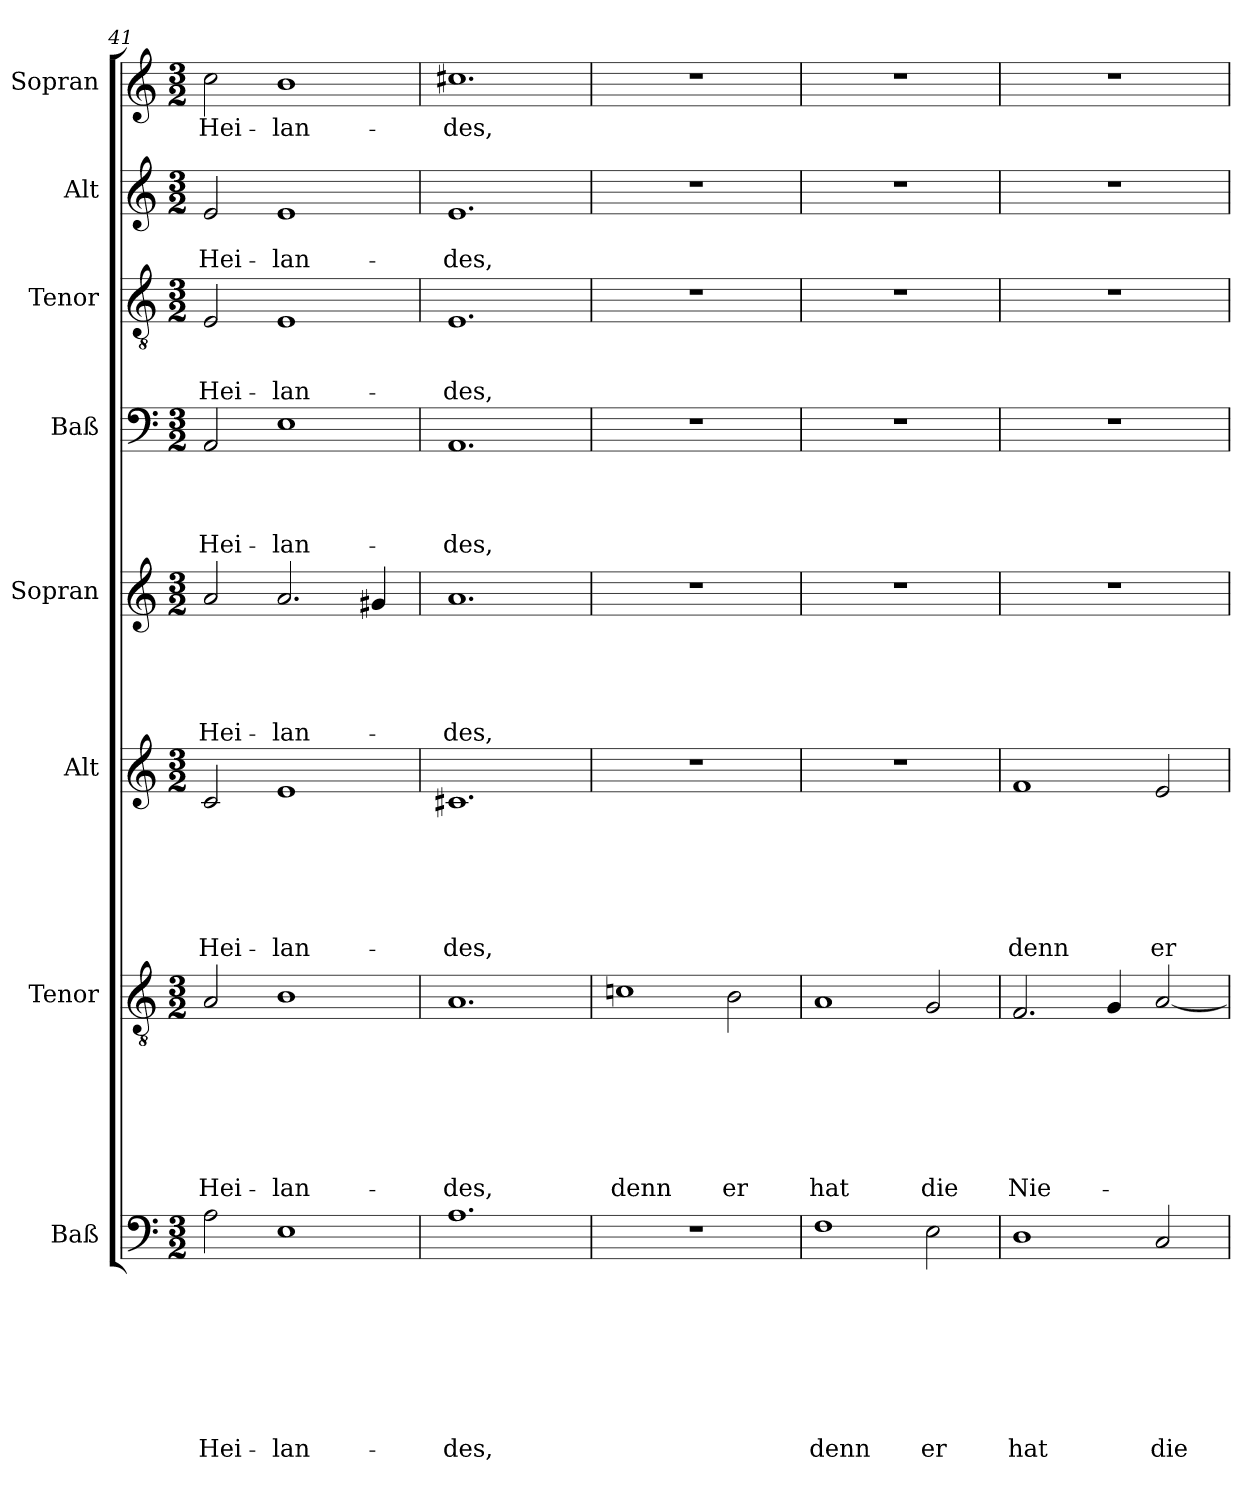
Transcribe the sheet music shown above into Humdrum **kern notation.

**kern	**text	**text	**text	**text	**text	**text	**text	**text	**kern	**text	**text	**text	**text	**text	**text	**text	**kern	**text	**text	**text	**text	**text	**text	**kern	**text	**text	**text	**text	**text	**kern	**text	**text	**text	**text	**kern	**text	**text	**text	**kern	**text	**text	**kern	**text
*part8	*part8	*part8	*part8	*part8	*part8	*part8	*part8	*part8	*part7	*part7	*part7	*part7	*part7	*part7	*part7	*part7	*part6	*part6	*part6	*part6	*part6	*part6	*part6	*part5	*part5	*part5	*part5	*part5	*part5	*part4	*part4	*part4	*part4	*part4	*part3	*part3	*part3	*part3	*part2	*part2	*part2	*part1	*part1
*staff8	*staff8	*staff8	*staff8	*staff8	*staff8	*staff8	*staff8	*staff8	*staff7	*staff7	*staff7	*staff7	*staff7	*staff7	*staff7	*staff7	*staff6	*staff6	*staff6	*staff6	*staff6	*staff6	*staff6	*staff5	*staff5	*staff5	*staff5	*staff5	*staff5	*staff4	*staff4	*staff4	*staff4	*staff4	*staff3	*staff3	*staff3	*staff3	*staff2	*staff2	*staff2	*staff1	*staff1
*I"Baß	*	*	*	*	*	*	*	*	*I"Tenor	*	*	*	*	*	*	*	*I"Alt	*	*	*	*	*	*	*I"Sopran	*	*	*	*	*	*I"Baß	*	*	*	*	*I"Tenor	*	*	*	*I"Alt	*	*	*I"Sopran	*
*clefF4	*	*	*	*	*	*	*	*	*clefGv2	*	*	*	*	*	*	*	*clefG2	*	*	*	*	*	*	*clefG2	*	*	*	*	*	*clefF4	*	*	*	*	*clefGv2	*	*	*	*clefG2	*	*	*clefG2	*
*k[]	*	*	*	*	*	*	*	*	*k[]	*	*	*	*	*	*	*	*k[]	*	*	*	*	*	*	*k[]	*	*	*	*	*	*k[]	*	*	*	*	*k[]	*	*	*	*k[]	*	*	*k[]	*
*C:	*	*	*	*	*	*	*	*	*C:	*	*	*	*	*	*	*	*C:	*	*	*	*	*	*	*C:	*	*	*	*	*	*C:	*	*	*	*	*C:	*	*	*	*C:	*	*	*C:	*
*M3/2	*	*	*	*	*	*	*	*	*M3/2	*	*	*	*	*	*	*	*M3/2	*	*	*	*	*	*	*M3/2	*	*	*	*	*	*M3/2	*	*	*	*	*M3/2	*	*	*	*M3/2	*	*	*M3/2	*
=41	=41	=41	=41	=41	=41	=41	=41	=41	=41	=41	=41	=41	=41	=41	=41	=41	=41	=41	=41	=41	=41	=41	=41	=41	=41	=41	=41	=41	=41	=41	=41	=41	=41	=41	=41	=41	=41	=41	=41	=41	=41	=41	=41
2A\	.	.	.	.	.	.	.	Hei-	2A/	.	.	.	.	.	.	Hei-	2c/	.	.	.	.	.	Hei-	2a/	.	.	.	.	Hei-	2AA/	.	.	.	Hei-	2E/	.	.	Hei-	2e/	.	Hei-	2cc\	Hei-
1E	.	.	.	.	.	.	.	-lan-	1B	.	.	.	.	.	.	-lan-	1e	.	.	.	.	.	-lan-	2.a/	.	.	.	.	-lan-	1E	.	.	.	-lan-	1E	.	.	-lan-	1e	.	-lan-	1b	-lan-
.	.	.	.	.	.	.	.	.	.	.	.	.	.	.	.	.	.	.	.	.	.	.	.	4g#X/	.	.	.	.	.	.	.	.	.	.	.	.	.	.	.	.	.	.	.
=42	=42	=42	=42	=42	=42	=42	=42	=42	=42	=42	=42	=42	=42	=42	=42	=42	=42	=42	=42	=42	=42	=42	=42	=42	=42	=42	=42	=42	=42	=42	=42	=42	=42	=42	=42	=42	=42	=42	=42	=42	=42	=42	=42
1.A	.	.	.	.	.	.	.	-des,	1.A	.	.	.	.	.	.	-des,	1.c#X	.	.	.	.	.	-des,	1.a	.	.	.	.	-des,	1.AA	.	.	.	-des,	1.E	.	.	-des,	1.e	.	-des,	1.cc#X	-des,
=43	=43	=43	=43	=43	=43	=43	=43	=43	=43	=43	=43	=43	=43	=43	=43	=43	=43	=43	=43	=43	=43	=43	=43	=43	=43	=43	=43	=43	=43	=43	=43	=43	=43	=43	=43	=43	=43	=43	=43	=43	=43	=43	=43
1.r	.	.	.	.	.	.	.	.	1cn	.	.	.	.	.	.	denn	1.r	.	.	.	.	.	.	1.r	.	.	.	.	.	1.r	.	.	.	.	1.r	.	.	.	1.r	.	.	1.r	.
.	.	.	.	.	.	.	.	.	2B\	.	.	.	.	.	.	er	.	.	.	.	.	.	.	.	.	.	.	.	.	.	.	.	.	.	.	.	.	.	.	.	.	.	.
=44	=44	=44	=44	=44	=44	=44	=44	=44	=44	=44	=44	=44	=44	=44	=44	=44	=44	=44	=44	=44	=44	=44	=44	=44	=44	=44	=44	=44	=44	=44	=44	=44	=44	=44	=44	=44	=44	=44	=44	=44	=44	=44	=44
1F	.	.	.	.	.	.	.	denn	1A	.	.	.	.	.	.	hat	1.r	.	.	.	.	.	.	1.r	.	.	.	.	.	1.r	.	.	.	.	1.r	.	.	.	1.r	.	.	1.r	.
2E\	.	.	.	.	.	.	.	er	2G/	.	.	.	.	.	.	die	.	.	.	.	.	.	.	.	.	.	.	.	.	.	.	.	.	.	.	.	.	.	.	.	.	.	.
=45	=45	=45	=45	=45	=45	=45	=45	=45	=45	=45	=45	=45	=45	=45	=45	=45	=45	=45	=45	=45	=45	=45	=45	=45	=45	=45	=45	=45	=45	=45	=45	=45	=45	=45	=45	=45	=45	=45	=45	=45	=45	=45	=45
1D	.	.	.	.	.	.	.	hat	2.F/	.	.	.	.	.	.	Nie-	1f	.	.	.	.	.	denn	1.r	.	.	.	.	.	1.r	.	.	.	.	1.r	.	.	.	1.r	.	.	1.r	.
.	.	.	.	.	.	.	.	.	4G/	.	.	.	.	.	.	.	.	.	.	.	.	.	.	.	.	.	.	.	.	.	.	.	.	.	.	.	.	.	.	.	.	.	.
2C/	.	.	.	.	.	.	.	die	[2A/	.	.	.	.	.	.	.	2e/	.	.	.	.	.	er	.	.	.	.	.	.	.	.	.	.	.	.	.	.	.	.	.	.	.	.
=	=	=	=	=	=	=	=	=	=	=	=	=	=	=	=	=	=	=	=	=	=	=	=	=	=	=	=	=	=	=	=	=	=	=	=	=	=	=	=	=	=	=	=
*-	*-	*-	*-	*-	*-	*-	*-	*-	*-	*-	*-	*-	*-	*-	*-	*-	*-	*-	*-	*-	*-	*-	*-	*-	*-	*-	*-	*-	*-	*-	*-	*-	*-	*-	*-	*-	*-	*-	*-	*-	*-	*-	*-
